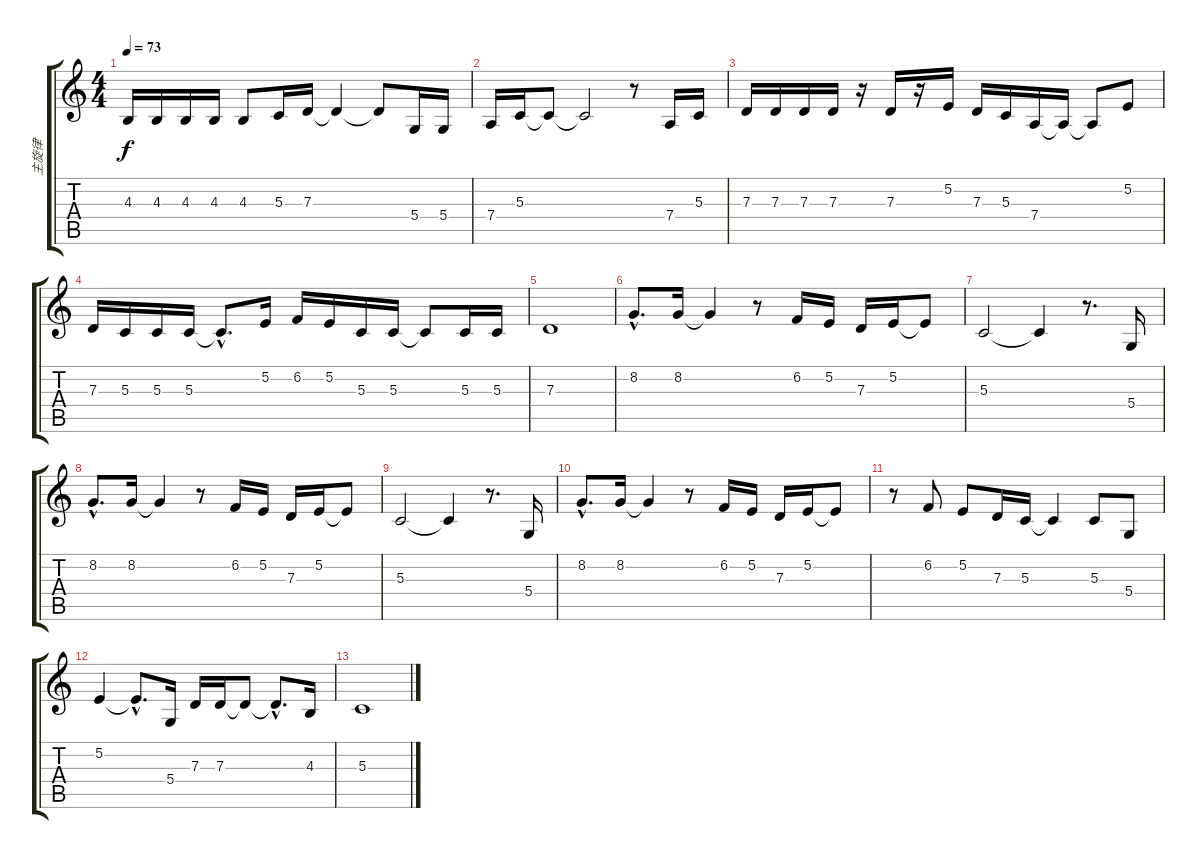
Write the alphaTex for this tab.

\track ("主旋律" "主旋律") {instrument reedorgan}
\staff {score tabs}
\tuning (E4 B3 G3 D3 A2 E2) {hide}
\ts (4 4)
\tempo 73
\clef g2
\ks c
4.3.16{dy f} 4.3.16 4.3.16 4.3.16 4.3.8 5.3.16 7.3.16 7.3{t}.4 7.3{t}.8 5.4.16 5.4.16 |
7.4.16 5.3.16 5.3{t}.8 5.3{t}.2 r.8 7.4.16 5.3.16 |
7.3.16 7.3.16 7.3.16 7.3.16 r.16 7.3.16 r.16 5.2.16 7.3.16 5.3.16 7.4.16 7.4{t}.16 7.4{t}.8 5.2.8 |
7.3.16 5.3.16 5.3.16 5.3.16 5.3{hac t}.8{d} 5.2.16 6.2.16 5.2.16 5.3.16 5.3.16 5.3{t}.8 5.3.16 5.3.16 |
7.3.1 |
8.2{hac}.8{d} 8.2.16 8.2{t}.4 r.8 6.2.16 5.2.16 7.3.16 5.2.16 5.2{t}.8 |
5.3.2 5.3{t}.4 r.8{d} 5.4.16 |
8.2{hac}.8{d} 8.2.16 8.2{t}.4 r.8 6.2.16 5.2.16 7.3.16 5.2.16 5.2{t}.8 |
5.3.2 5.3{t}.4 r.8{d} 5.4.16 |
8.2{hac}.8{d} 8.2.16 8.2{t}.4 r.8 6.2.16 5.2.16 7.3.16 5.2.16 5.2{t}.8 |
r.8 6.2.8 5.2.8 7.3.16 5.3.16 5.3{t}.4 5.3.8 5.4.8 |
5.2.4 5.2{hac t}.8{d} 5.4.16 7.3.16 7.3.16 7.3{t}.8 7.3{hac t}.8{d} 4.3.16 |
5.3.1
